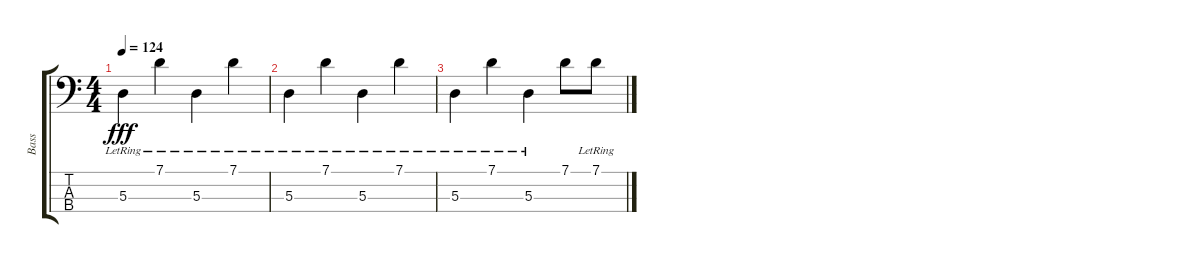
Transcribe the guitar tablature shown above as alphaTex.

\track ("Bass" "Bass") {instrument electricbassfinger}
\staff {score tabs}
\tuning (G2 D2 A1 E1) {hide}
\ts (4 4)
\tempo 124
\clef f4
\ks c
5.3{lr}.4{dy fff} 7.1{lr}.4 5.3{lr}.4 7.1{lr}.4 |
5.3{lr}.4{volume 0} 7.1{lr}.4 5.3{lr}.4 7.1{lr}.4 |
5.3{lr}.4 7.1{lr}.4 5.3{lr}.4 7.1.8 7.1{lr}.8
